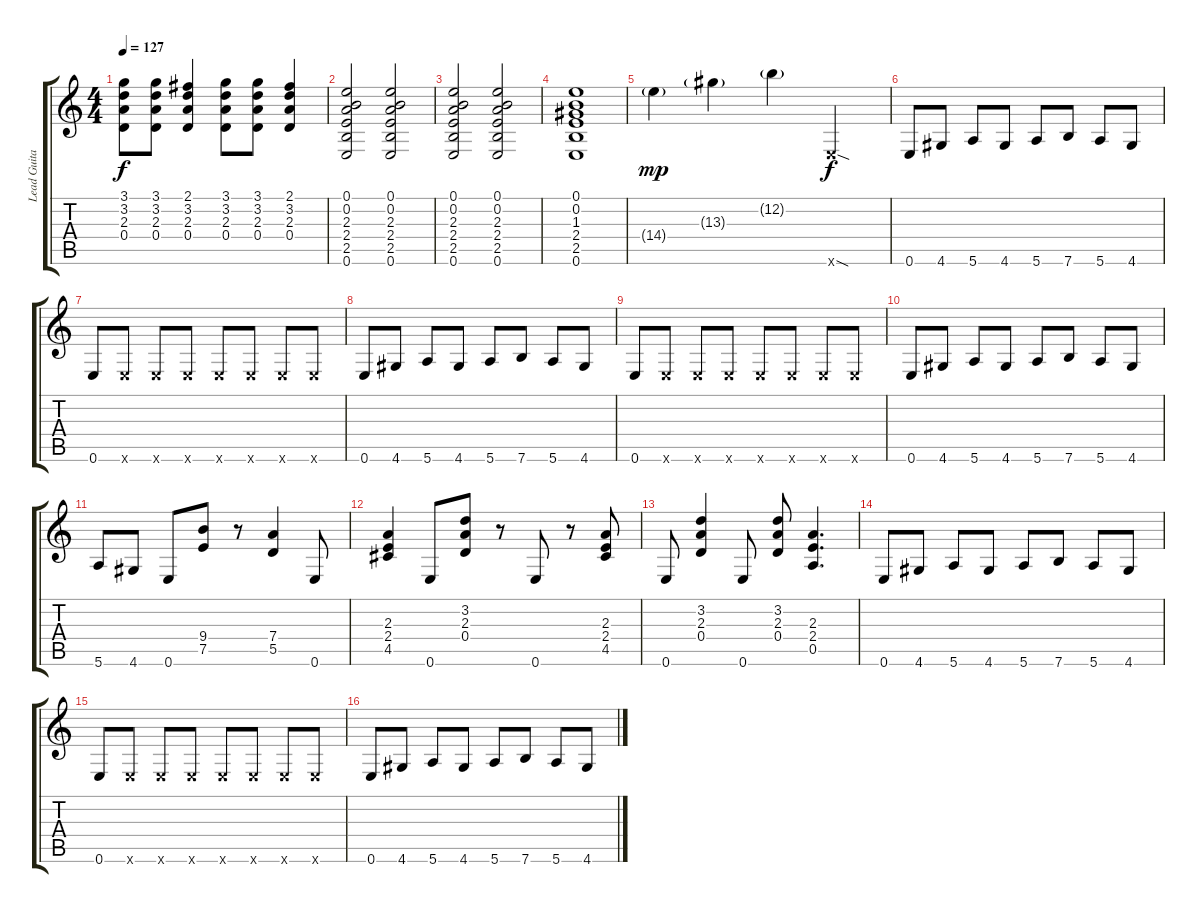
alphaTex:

\track ("Lead Guitar" "Lead Guita") {instrument overdrivenguitar}
\staff {score tabs}
\tuning (E4 B3 G3 D3 A2 E2) {hide}
\ts (4 4)
\tempo 127
\clef g2
\ks c
(3.1 3.2 2.3 0.4).8{dy f} (3.1 3.2 2.3 0.4).8 (2.1 3.2 2.3 0.4).4 (3.1 3.2 2.3 0.4).8 (3.1 3.2 2.3 0.4).8 (2.1 3.2 2.3 0.4).4 |
(0.1 0.2 2.3 2.4 2.5 0.6).2 (0.1 0.2 2.3 2.4 2.5 0.6).2 |
(0.1 0.2 2.3 2.4 2.5 0.6).2 (0.1 0.2 2.3 2.4 2.5 0.6).2 |
(0.1 0.2 1.3 2.4 2.5 0.6).1 |
14.4{g}.4{dy mp} 13.3{g}.4 12.2{g}.4 0.6{sod x}.4{dy f} |
0.6.8 4.6.8 5.6.8 4.6.8 5.6.8 7.6.8 5.6.8 4.6.8 |
0.6.8 0.6{x}.8 0.6{x}.8 0.6{x}.8 0.6{x}.8 0.6{x}.8 0.6{x}.8 0.6{x}.8 |
0.6.8 4.6.8 5.6.8 4.6.8 5.6.8 7.6.8 5.6.8 4.6.8 |
0.6.8 0.6{x}.8 0.6{x}.8 0.6{x}.8 0.6{x}.8 0.6{x}.8 0.6{x}.8 0.6{x}.8 |
0.6.8 4.6.8 5.6.8 4.6.8 5.6.8 7.6.8 5.6.8 4.6.8 |
5.6.8 4.6.8 0.6.8 (9.4 7.5).8 r.8 (7.4 5.5).4 0.6.8 |
(2.3 2.4 4.5).4 0.6.8 (3.2 2.3 0.4).8 r.8 0.6.8 r.8 (2.3 2.4 4.5).8 |
0.6.8 (3.2 2.3 0.4).4 0.6.8 (3.2 2.3 0.4).8 (2.3 2.4 0.5).4{d} |
0.6.8 4.6.8 5.6.8 4.6.8 5.6.8 7.6.8 5.6.8 4.6.8 |
0.6.8 0.6{x}.8 0.6{x}.8 0.6{x}.8 0.6{x}.8 0.6{x}.8 0.6{x}.8 0.6{x}.8 |
0.6.8 4.6.8 5.6.8 4.6.8 5.6.8 7.6.8 5.6.8 4.6.8
